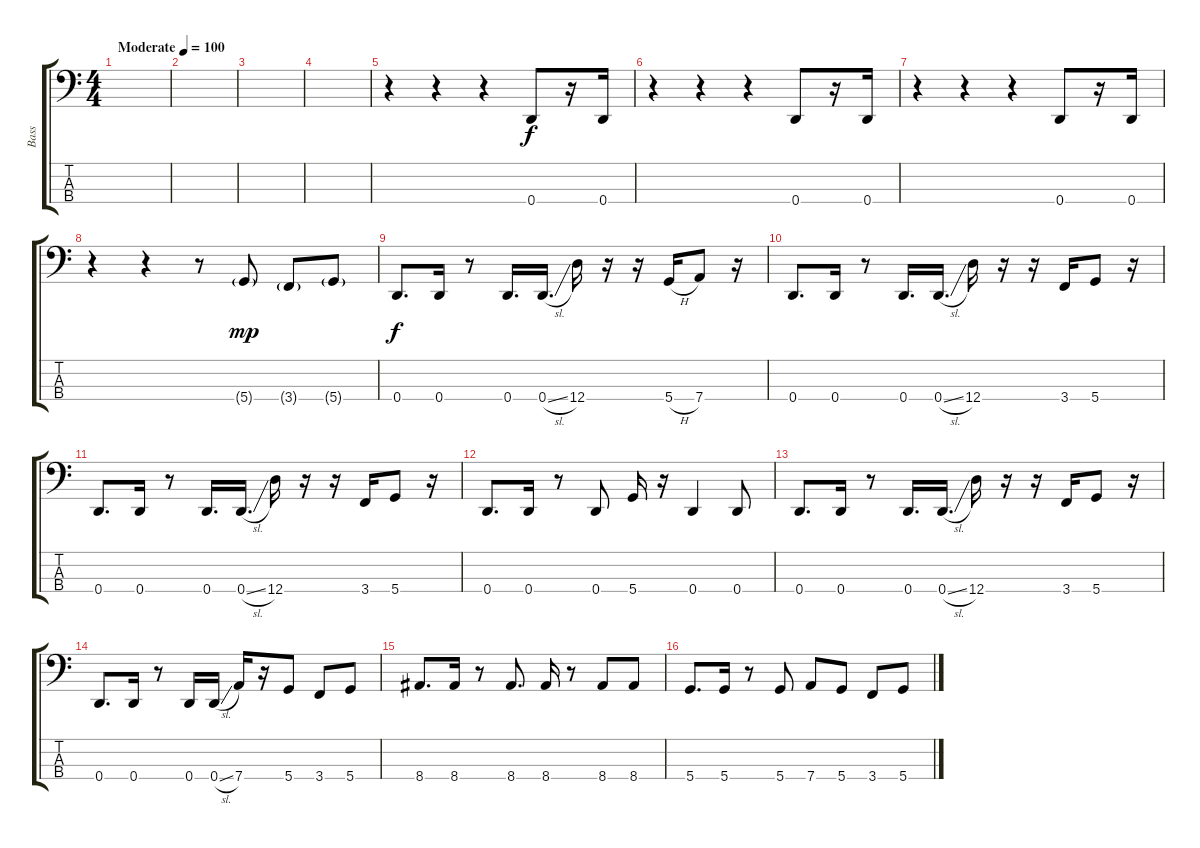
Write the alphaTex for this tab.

\track ("Bass" "Bass") {instrument electricbassfinger}
\staff {score tabs}
\tuning (G2 D2 A1 D1) {hide}
\ts (4 4)
\tempo (100 "Moderate")
\clef f4
\ks c
|
|
|
|
r.4 r.4 r.4 0.4.8 r.16 0.4.16 |
r.4 r.4 r.4 0.4.8 r.16 0.4.16 |
r.4 r.4 r.4 0.4.8 r.16 0.4.16 |
r.4 r.4 r.8 5.4{g}.8{dy mp} 3.4{g}.8 5.4{g}.8 |
0.4.8{d dy f} 0.4.16 r.8 0.4.16{d} 0.4{sl}.16{d} 12.4.16 r.16 r.16 5.4{h}.16 7.4.8 r.16 |
0.4.8{d} 0.4.16 r.8 0.4.16{d} 0.4{sl}.16{d} 12.4.16 r.16 r.16 3.4.16 5.4.8 r.16 |
0.4.8{d} 0.4.16 r.8 0.4.16{d} 0.4{sl}.16{d} 12.4.16 r.16 r.16 3.4.16 5.4.8 r.16 |
0.4.8{d} 0.4.16 r.8 0.4.8 5.4.16 r.16 0.4.4 0.4.8 |
0.4.8{d} 0.4.16 r.8 0.4.16{d} 0.4{sl}.16{d} 12.4.16 r.16 r.16 3.4.16 5.4.8 r.16 |
0.4.8{d} 0.4.16 r.8 0.4.16 0.4{sl}.16 7.4.16 r.16 5.4.8 3.4.8 5.4.8 |
8.4.8{d} 8.4.16 r.8 8.4.8{d} 8.4.16 r.8 8.4.8 8.4.8 |
5.4.8{d} 5.4.16 r.8 5.4.8 7.4.8 5.4.8 3.4.8 5.4.8
